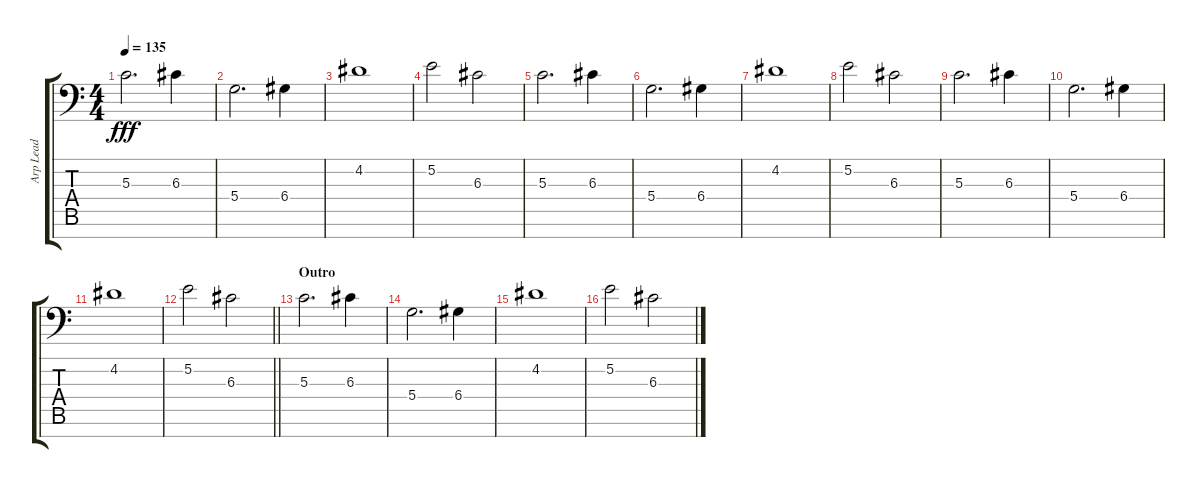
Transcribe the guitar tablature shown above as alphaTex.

\track ("Arp Lead" "Arp Lead") {instrument lead2sawtooth}
\staff {score tabs}
\tuning (C8 B3 G3 D3 A2 E2 A-1) {hide}
\ts (4 4)
\tempo 135
\clef f4
\ks c
5.3.2{d dy fff} 6.3.4 |
5.4.2{d} 6.4.4 |
4.2.1 |
5.2.2 6.3.2 |
5.3.2{d} 6.3.4 |
5.4.2{d} 6.4.4 |
4.2.1 |
5.2.2 6.3.2 |
5.3.2{d} 6.3.4 |
5.4.2{d} 6.4.4 |
4.2.1 |
\barLineRight lightlight
5.2.2 6.3.2 |
\section ("" "Outro")
5.3.2{d} 6.3.4 |
5.4.2{d} 6.4.4 |
4.2.1 |
5.2.2 6.3.2
